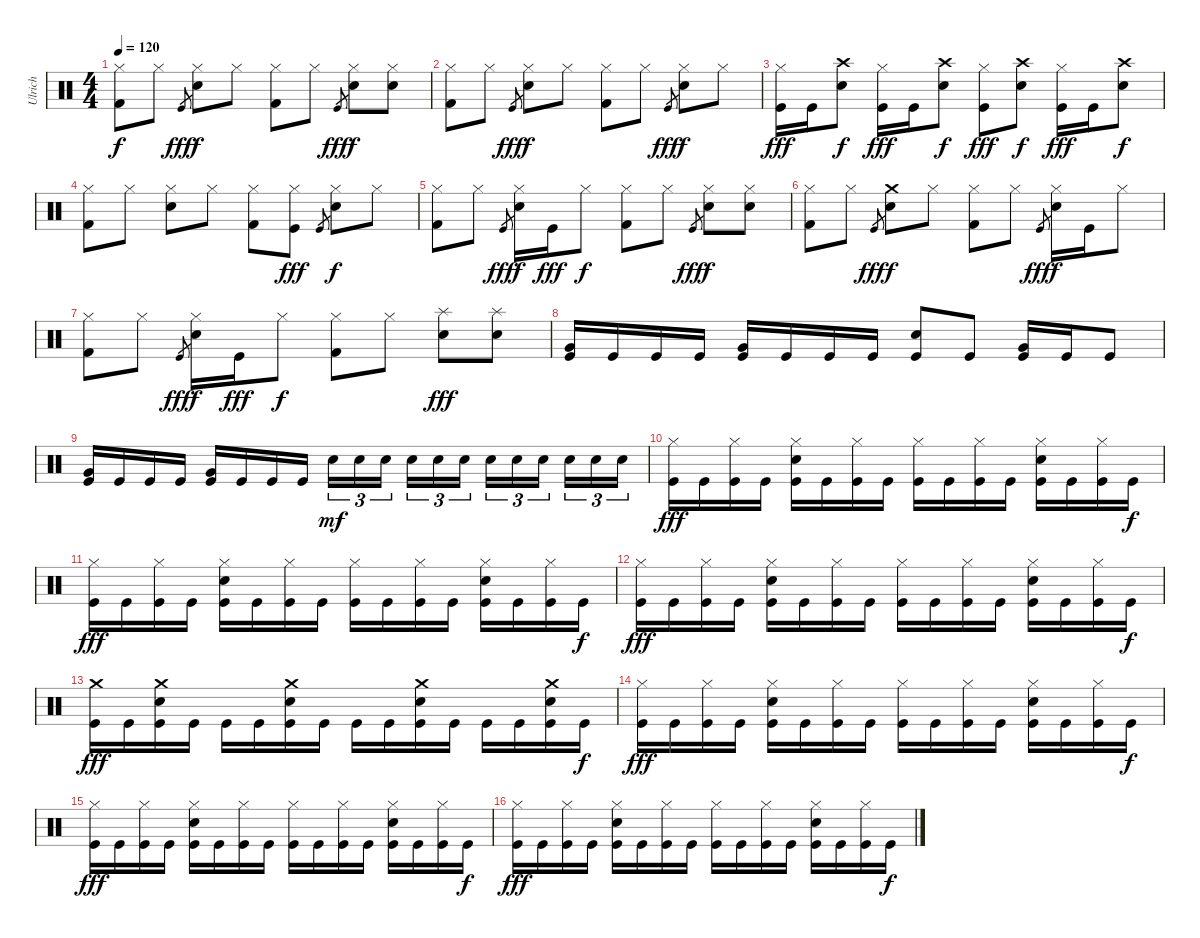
\track ("Ulrich" "Ulrich") {instrument percussion}
\staff {score}
\articulation defaults
\ts (4 4)
\tempo 120
\clef neutral
\ks c
("Hi-Hat (closed)" "Kick (hit) 2").8{dy f} "Hi-Hat (closed)".8 "Kick (hit)".8{gr dy fff} ("Hi-Hat (closed)" "Electric Snare (hit)").8{dy f} "Hi-Hat (closed)".8 ("Hi-Hat (closed)" "Kick (hit) 2").8 "Hi-Hat (closed)".8 "Kick (hit)".8{gr dy fff} ("Hi-Hat (closed)" "Electric Snare (hit)").8{dy f} ("Hi-Hat (closed)" "Electric Snare (hit)").8 |
("Hi-Hat (closed)" "Kick (hit) 2").8 "Hi-Hat (closed)".8 "Kick (hit)".8{gr dy fff} ("Hi-Hat (closed)" "Electric Snare (hit)").8{dy f} "Hi-Hat (closed)".8 ("Hi-Hat (closed)" "Kick (hit) 2").8 "Hi-Hat (closed)".8 "Kick (hit)".8{gr dy fff} ("Hi-Hat (closed)" "Electric Snare (hit)").8{dy f} "Hi-Hat (closed)".8 |
("Hi-Hat (closed)" "Kick (hit)").16{dy fff} "Kick (hit)".16 ("Crash high (hit)" "Electric Snare (hit)").8{dy f} ("Hi-Hat (closed)" "Kick (hit)").16{dy fff} "Kick (hit)".16 ("Crash high (hit)" "Electric Snare (hit)").8{dy f} ("Hi-Hat (closed)" "Kick (hit)").8{dy fff} ("Crash high (hit)" "Electric Snare (hit)").8{dy f} ("Hi-Hat (closed)" "Kick (hit)").16{dy fff} "Kick (hit)".16 ("Crash high (hit)" "Electric Snare (hit)").8{dy f} |
("Hi-Hat (closed)" "Kick (hit) 2").8 "Hi-Hat (closed)".8 ("Hi-Hat (closed)" "Electric Snare (hit)").8 "Hi-Hat (closed)".8 ("Hi-Hat (closed)" "Kick (hit) 2").8 ("Hi-Hat (closed)" "Kick (hit)").8{dy fff} "Kick (hit)".8{gr} ("Hi-Hat (closed)" "Electric Snare (hit)").8{dy f} "Hi-Hat (closed)".8 |
("Hi-Hat (closed)" "Kick (hit) 2").8 "Hi-Hat (closed)".8 "Kick (hit)".8{gr dy fff} ("Hi-Hat (closed)" "Electric Snare (hit)").16{dy f} "Kick (hit)".16{dy fff} "Hi-Hat (closed)".8{dy f} ("Hi-Hat (closed)" "Kick (hit) 2").8 "Hi-Hat (closed)".8 "Kick (hit)".8{gr dy fff} ("Hi-Hat (closed)" "Electric Snare (hit)").8{dy f} ("Hi-Hat (closed)" "Electric Snare (hit)").8 |
("Hi-Hat (closed)" "Kick (hit) 2").8 "Hi-Hat (closed)".8 "Kick (hit)".8{gr dy fff} ("Crash medium (hit)" "Electric Snare (hit)").8{dy f} "Hi-Hat (closed)".8 ("Hi-Hat (closed)" "Kick (hit) 2").8 "Hi-Hat (closed)".8 "Kick (hit)".8{gr dy fff} ("Hi-Hat (closed)" "Electric Snare (hit)").16{dy f} "Kick (hit)".16 "Hi-Hat (closed)".8 |
("Hi-Hat (closed)" "Kick (hit) 2").8 "Hi-Hat (closed)".8 "Kick (hit)".8{gr dy fff} ("Hi-Hat (closed)" "Electric Snare (hit)").16{dy f} "Kick (hit)".16{dy fff} "Hi-Hat (closed)".8{dy f} ("Hi-Hat (closed)" "Kick (hit) 2").8 "Hi-Hat (closed)".8 ("Splash (hit)" "Electric Snare (hit)").8{dy fff} ("Splash (hit)" "Electric Snare (hit)").8 |
("Kick (hit)" "Very Low Tom (hit)").16 "Kick (hit)".16 "Kick (hit)".16 "Kick (hit)".16 ("Kick (hit)" "Very Low Tom (hit)").16 "Kick (hit)".16 "Kick (hit)".16 "Kick (hit)".16 ("Kick (hit)" "Electric Snare (hit)").8 "Kick (hit)".8 ("Kick (hit)" "Very Low Tom (hit)").16 "Kick (hit)".16 "Kick (hit)".8 |
("Kick (hit)" "Very Low Tom (hit)").16 "Kick (hit)".16 "Kick (hit)".16 "Kick (hit)".16 ("Kick (hit)" "Very Low Tom (hit)").16 "Kick (hit)".16 "Kick (hit)".16 "Kick (hit)".16 "Electric Snare (hit)".16{tu (3 2) dy mf} "Electric Snare (hit)".16{tu (3 2)} "Electric Snare (hit)".16{tu (3 2)} "Electric Snare (hit)".16{tu (3 2)} "Electric Snare (hit)".16{tu (3 2)} "Electric Snare (hit)".16{tu (3 2)} "Electric Snare (hit)".16{tu (3 2)} "Electric Snare (hit)".16{tu (3 2)} "Electric Snare (hit)".16{tu (3 2)} "Electric Snare (hit)".16{tu (3 2)} "Electric Snare (hit)".16{tu (3 2)} "Electric Snare (hit)".16{tu (3 2)} |
("Hi-Hat (closed)" "Kick (hit)").16{dy fff} "Kick (hit)".16 ("Hi-Hat (closed)" "Kick (hit)").16 "Kick (hit)".16 ("Hi-Hat (closed)" "Kick (hit)" "Electric Snare (hit)").16 "Kick (hit)".16 ("Hi-Hat (closed)" "Kick (hit)").16 "Kick (hit)".16 ("Hi-Hat (closed)" "Kick (hit)").16 "Kick (hit)".16 ("Hi-Hat (closed)" "Kick (hit)").16 "Kick (hit)".16 ("Hi-Hat (closed)" "Kick (hit)" "Electric Snare (hit)").16 "Kick (hit)".16 ("Hi-Hat (closed)" "Kick (hit)").16 "Kick (hit)".16{dy f} |
("Hi-Hat (closed)" "Kick (hit)").16{dy fff} "Kick (hit)".16 ("Hi-Hat (closed)" "Kick (hit)").16 "Kick (hit)".16 ("Hi-Hat (closed)" "Kick (hit)" "Electric Snare (hit)").16 "Kick (hit)".16 ("Hi-Hat (closed)" "Kick (hit)").16 "Kick (hit)".16 ("Hi-Hat (closed)" "Kick (hit)").16 "Kick (hit)".16 ("Hi-Hat (closed)" "Kick (hit)").16 "Kick (hit)".16 ("Hi-Hat (closed)" "Kick (hit)" "Electric Snare (hit)").16 "Kick (hit)".16 ("Hi-Hat (closed)" "Kick (hit)").16 "Kick (hit)".16{dy f} |
("Hi-Hat (closed)" "Kick (hit)").16{dy fff} "Kick (hit)".16 ("Hi-Hat (closed)" "Kick (hit)").16 "Kick (hit)".16 ("Hi-Hat (closed)" "Kick (hit)" "Electric Snare (hit)").16 "Kick (hit)".16 ("Hi-Hat (closed)" "Kick (hit)").16 "Kick (hit)".16 ("Hi-Hat (closed)" "Kick (hit)").16 "Kick (hit)".16 ("Hi-Hat (closed)" "Kick (hit)").16 "Kick (hit)".16 ("Hi-Hat (closed)" "Kick (hit)" "Electric Snare (hit)").16 "Kick (hit)".16 ("Hi-Hat (closed)" "Kick (hit)").16 "Kick (hit)".16{dy f} |
("Crash medium (hit)" "Kick (hit)").16{dy fff} "Kick (hit)".16 ("Crash medium (hit)" "Kick (hit)" "Electric Snare (hit)").16 "Kick (hit)".16 "Kick (hit)".16 "Kick (hit)".16 ("Crash medium (hit)" "Kick (hit)" "Electric Snare (hit)").16 "Kick (hit)".16 "Kick (hit)".16 "Kick (hit)".16 ("Crash medium (hit)" "Kick (hit)" "Electric Snare (hit)").16 "Kick (hit)".16 "Kick (hit)".16 "Kick (hit)".16 ("Crash medium (hit)" "Kick (hit)" "Electric Snare (hit)").16 "Kick (hit)".16{dy f} |
("Hi-Hat (closed)" "Kick (hit)").16{dy fff} "Kick (hit)".16 ("Hi-Hat (closed)" "Kick (hit)").16 "Kick (hit)".16 ("Hi-Hat (closed)" "Kick (hit)" "Electric Snare (hit)").16 "Kick (hit)".16 ("Hi-Hat (closed)" "Kick (hit)").16 "Kick (hit)".16 ("Hi-Hat (closed)" "Kick (hit)").16 "Kick (hit)".16 ("Hi-Hat (closed)" "Kick (hit)").16 "Kick (hit)".16 ("Hi-Hat (closed)" "Kick (hit)" "Electric Snare (hit)").16 "Kick (hit)".16 ("Hi-Hat (closed)" "Kick (hit)").16 "Kick (hit)".16{dy f} |
("Hi-Hat (closed)" "Kick (hit)").16{dy fff} "Kick (hit)".16 ("Hi-Hat (closed)" "Kick (hit)").16 "Kick (hit)".16 ("Hi-Hat (closed)" "Kick (hit)" "Electric Snare (hit)").16 "Kick (hit)".16 ("Hi-Hat (closed)" "Kick (hit)").16 "Kick (hit)".16 ("Hi-Hat (closed)" "Kick (hit)").16 "Kick (hit)".16 ("Hi-Hat (closed)" "Kick (hit)").16 "Kick (hit)".16 ("Hi-Hat (closed)" "Kick (hit)" "Electric Snare (hit)").16 "Kick (hit)".16 ("Hi-Hat (closed)" "Kick (hit)").16 "Kick (hit)".16{dy f} |
("Hi-Hat (closed)" "Kick (hit)").16{dy fff} "Kick (hit)".16 ("Hi-Hat (closed)" "Kick (hit)").16 "Kick (hit)".16 ("Hi-Hat (closed)" "Kick (hit)" "Electric Snare (hit)").16 "Kick (hit)".16 ("Hi-Hat (closed)" "Kick (hit)").16 "Kick (hit)".16 ("Hi-Hat (closed)" "Kick (hit)").16 "Kick (hit)".16 ("Hi-Hat (closed)" "Kick (hit)").16 "Kick (hit)".16 ("Hi-Hat (closed)" "Kick (hit)" "Electric Snare (hit)").16 "Kick (hit)".16 ("Hi-Hat (closed)" "Kick (hit)").16 "Kick (hit)".16{dy f}
